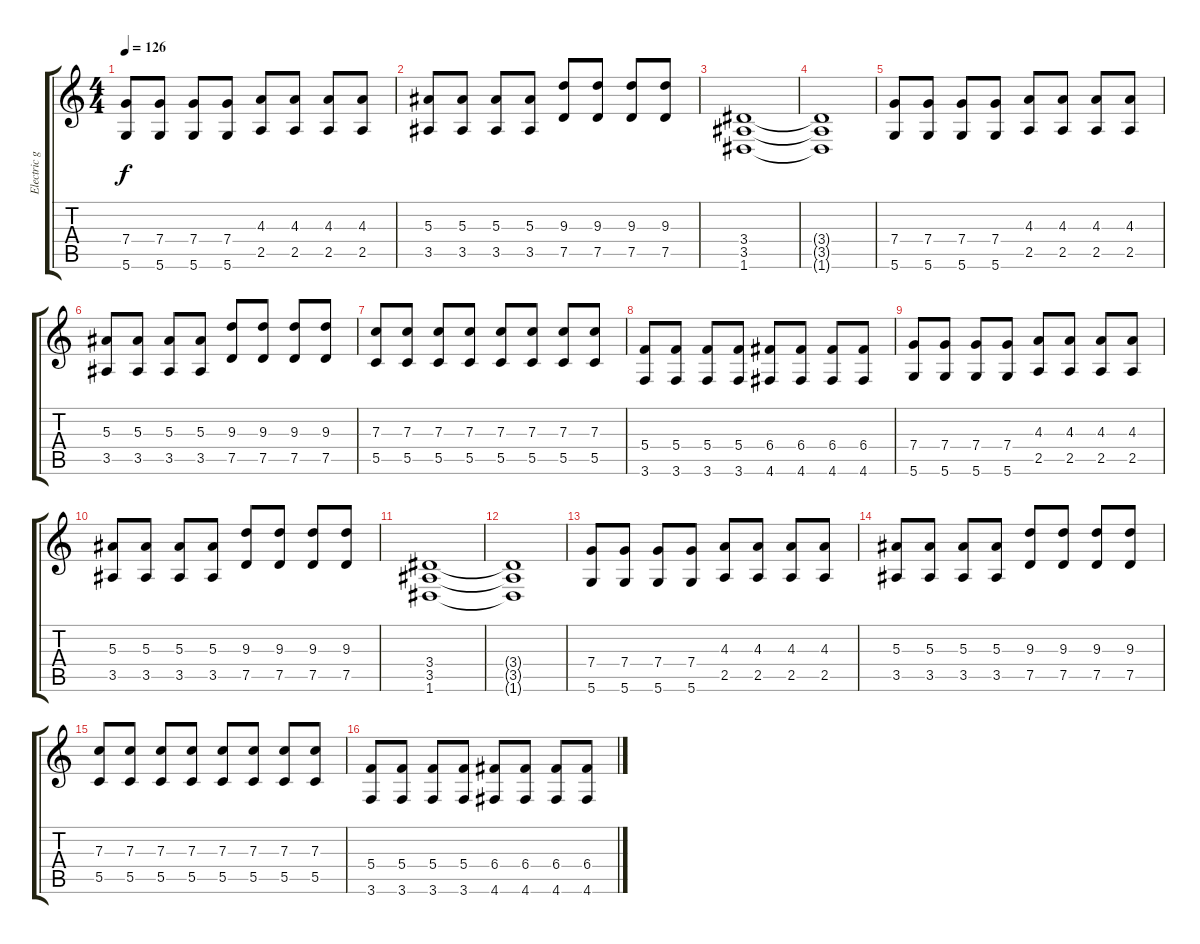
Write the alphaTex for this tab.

\track ("Electric guitar" "Electric g") {instrument distortionguitar}
\staff {score tabs}
\tuning (D4 A3 F3 C3 G2 D2) {hide}
\ts (4 4)
\tempo 126
\clef g2
\ks c
(7.4 5.6).8{dy f} (7.4 5.6).8 (7.4 5.6).8 (7.4 5.6).8 (4.3 2.5).8 (4.3 2.5).8 (4.3 2.5).8 (4.3 2.5).8 |
(5.3 3.5).8 (5.3 3.5).8 (5.3 3.5).8 (5.3 3.5).8 (9.3 7.5).8 (9.3 7.5).8 (9.3 7.5).8 (9.3 7.5).8 |
(3.4 3.5 1.6).1 |
(3.4{t} 3.5{t} 1.6{t}).1 |
(7.4 5.6).8 (7.4 5.6).8 (7.4 5.6).8 (7.4 5.6).8 (4.3 2.5).8 (4.3 2.5).8 (4.3 2.5).8 (4.3 2.5).8 |
(5.3 3.5).8 (5.3 3.5).8 (5.3 3.5).8 (5.3 3.5).8 (9.3 7.5).8 (9.3 7.5).8 (9.3 7.5).8 (9.3 7.5).8 |
(7.3 5.5).8 (7.3 5.5).8 (7.3 5.5).8 (7.3 5.5).8 (7.3 5.5).8 (7.3 5.5).8 (7.3 5.5).8 (7.3 5.5).8 |
(5.4 3.6).8 (5.4 3.6).8 (5.4 3.6).8 (5.4 3.6).8 (6.4 4.6).8 (6.4 4.6).8 (6.4 4.6).8 (6.4 4.6).8 |
(7.4 5.6).8 (7.4 5.6).8 (7.4 5.6).8 (7.4 5.6).8 (4.3 2.5).8 (4.3 2.5).8 (4.3 2.5).8 (4.3 2.5).8 |
(5.3 3.5).8 (5.3 3.5).8 (5.3 3.5).8 (5.3 3.5).8 (9.3 7.5).8 (9.3 7.5).8 (9.3 7.5).8 (9.3 7.5).8 |
(3.4 3.5 1.6).1 |
(3.4{t} 3.5{t} 1.6{t}).1 |
(7.4 5.6).8 (7.4 5.6).8 (7.4 5.6).8 (7.4 5.6).8 (4.3 2.5).8 (4.3 2.5).8 (4.3 2.5).8 (4.3 2.5).8 |
(5.3 3.5).8 (5.3 3.5).8 (5.3 3.5).8 (5.3 3.5).8 (9.3 7.5).8 (9.3 7.5).8 (9.3 7.5).8 (9.3 7.5).8 |
(7.3 5.5).8 (7.3 5.5).8 (7.3 5.5).8 (7.3 5.5).8 (7.3 5.5).8 (7.3 5.5).8 (7.3 5.5).8 (7.3 5.5).8 |
(5.4 3.6).8 (5.4 3.6).8 (5.4 3.6).8 (5.4 3.6).8 (6.4 4.6).8 (6.4 4.6).8 (6.4 4.6).8 (6.4 4.6).8
